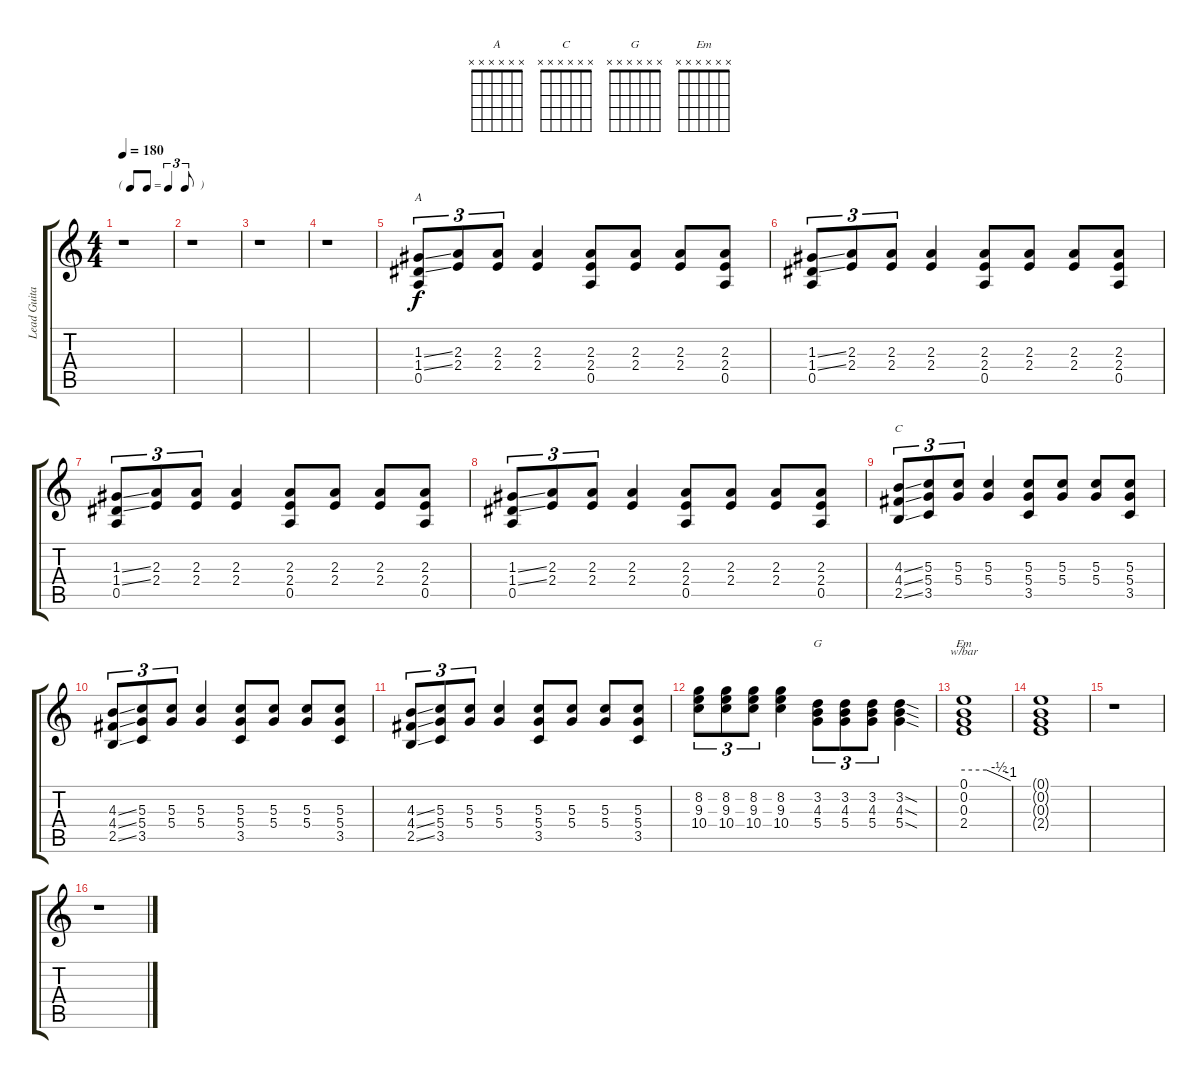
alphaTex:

\track ("Lead Guitar" "Lead Guita") {instrument electricguitarclean}
\staff {score tabs}
\tuning (E4 B3 G3 D3 A2 E2) {hide}
\chord ("A" x x x x x x)
\chord ("C" x x x x x x)
\chord ("G" x x x x x x)
\chord ("Em" x x x x x x)
\ts (4 4)
\tf triplet8th
\tempo 180
\clef g2
\ks c
r.1{dy f} |
r.1 |
r.1 |
r.1 |
(1.3{ss} 1.4{ss} 0.5).8{tu (3 2) ch "A" volume 10} (2.3 2.4).8{tu (3 2)} (2.3 2.4).8{tu (3 2)} (2.3 2.4).4 (2.3 2.4 0.5).8 (2.3 2.4).8 (2.3 2.4).8 (2.3 2.4 0.5).8 |
(1.3{ss} 1.4{ss} 0.5).8{tu (3 2)} (2.3 2.4).8{tu (3 2)} (2.3 2.4).8{tu (3 2)} (2.3 2.4).4 (2.3 2.4 0.5).8 (2.3 2.4).8 (2.3 2.4).8 (2.3 2.4 0.5).8 |
(1.3{ss} 1.4{ss} 0.5).8{tu (3 2)} (2.3 2.4).8{tu (3 2)} (2.3 2.4).8{tu (3 2)} (2.3 2.4).4 (2.3 2.4 0.5).8 (2.3 2.4).8 (2.3 2.4).8 (2.3 2.4 0.5).8 |
(1.3{ss} 1.4{ss} 0.5).8{tu (3 2)} (2.3 2.4).8{tu (3 2)} (2.3 2.4).8{tu (3 2)} (2.3 2.4).4 (2.3 2.4 0.5).8 (2.3 2.4).8 (2.3 2.4).8 (2.3 2.4 0.5).8 |
(4.3{ss} 4.4{ss} 2.5{ss}).8{tu (3 2) ch "C"} (5.3 5.4 3.5).8{tu (3 2)} (5.3 5.4).8{tu (3 2)} (5.3 5.4).4 (5.3 5.4 3.5).8 (5.3 5.4).8 (5.3 5.4).8 (5.3 5.4 3.5).8 |
(4.3{ss} 4.4{ss} 2.5{ss}).8{tu (3 2)} (5.3 5.4 3.5).8{tu (3 2)} (5.3 5.4).8{tu (3 2)} (5.3 5.4).4 (5.3 5.4 3.5).8 (5.3 5.4).8 (5.3 5.4).8 (5.3 5.4 3.5).8 |
(4.3{ss} 4.4{ss} 2.5{ss}).8{tu (3 2)} (5.3 5.4 3.5).8{tu (3 2)} (5.3 5.4).8{tu (3 2)} (5.3 5.4).4 (5.3 5.4 3.5).8 (5.3 5.4).8 (5.3 5.4).8 (5.3 5.4 3.5).8 |
(8.2 9.3 10.4).8{tu (3 2)} (8.2 9.3 10.4).8{tu (3 2)} (8.2 9.3 10.4).8{tu (3 2)} (8.2 9.3 10.4).4 (3.2 4.3 5.4).8{tu (3 2) ch "G"} (3.2 4.3 5.4).8{tu (3 2)} (3.2 4.3 5.4).8{tu (3 2)} (3.2{sod} 4.3{sod} 5.4{sod}).4 |
(0.1 0.2 0.3 2.4).1{tbe (custom default 0 0 29 0 45 -2 60 -4) ch "Em"} |
(0.1{t} 0.2{t} 0.3{t} 2.4{t}).1 |
r.1 |
r.1
